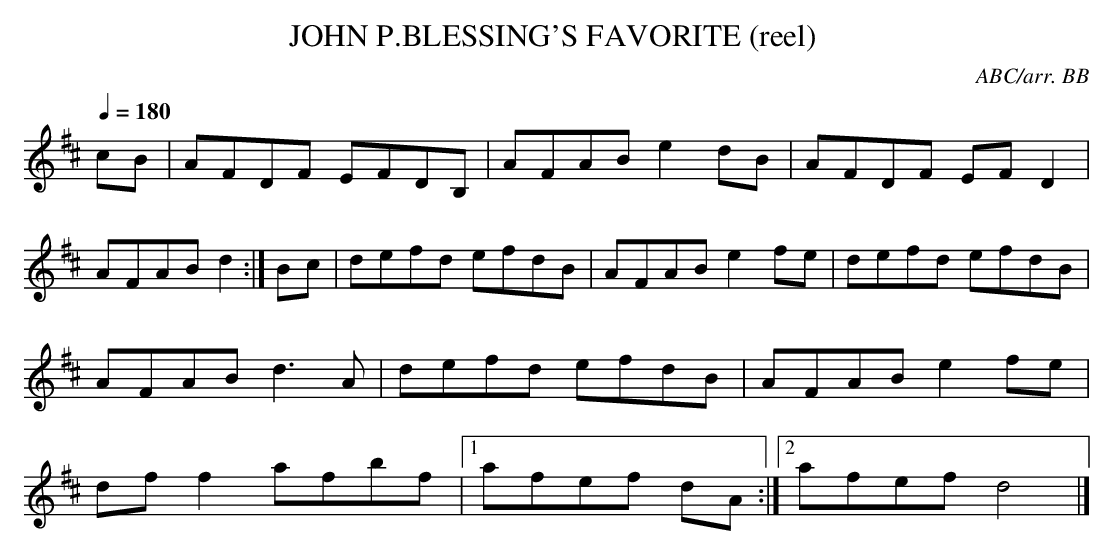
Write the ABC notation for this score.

X:1
T:JOHN P.BLESSING'S FAVORITE (reel) \
C:ABC/arr. BB\
M:4/4\
L:1/8\
Q:1/4=180\
K:D \
cB|AFDF EFDB,|AFAB e2dB|AFDF EFD2|AFAB d2 :|\
Bc|defd efdB|AFAB e2 fe|defd efdB|AFAB d3 A|\
defd efdB|AFAB e2 fe|df f2 afbf|1 afef dA :|\
[2 afef d4|]\
\
\
